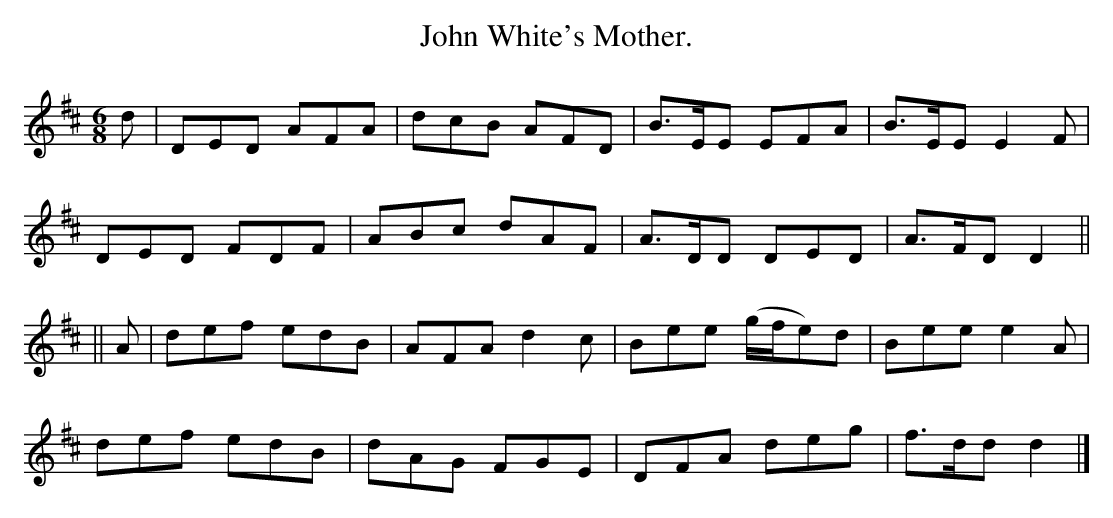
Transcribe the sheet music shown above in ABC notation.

X:1
T: John White's Mother.
M: 6/8
K: D
d|DED AFA|dcB AFD|B>EE EFA|B>EE E2 F|
DED FDF|ABc dAF|A>DD DED|A>FD D2||
||A|def edB|AFA d2 c|Bee (g/f/e)d|Bee e2 A|
def edB|dAG FGE|DFA deg|f>dd d2|]
